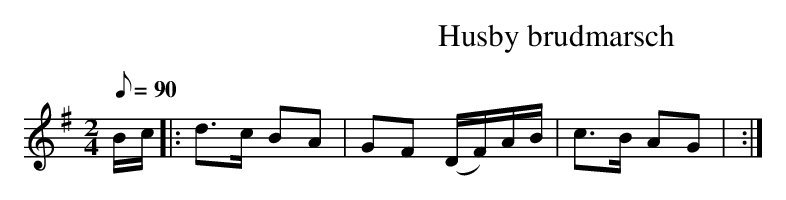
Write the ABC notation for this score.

X:1
T: Husby brudmarsch
M: 2/4
L: 1/8
Q: 90
K: G
B/c/ |: d>c BA | GF (D/F/)A/B/ | c>B AG |  :|
